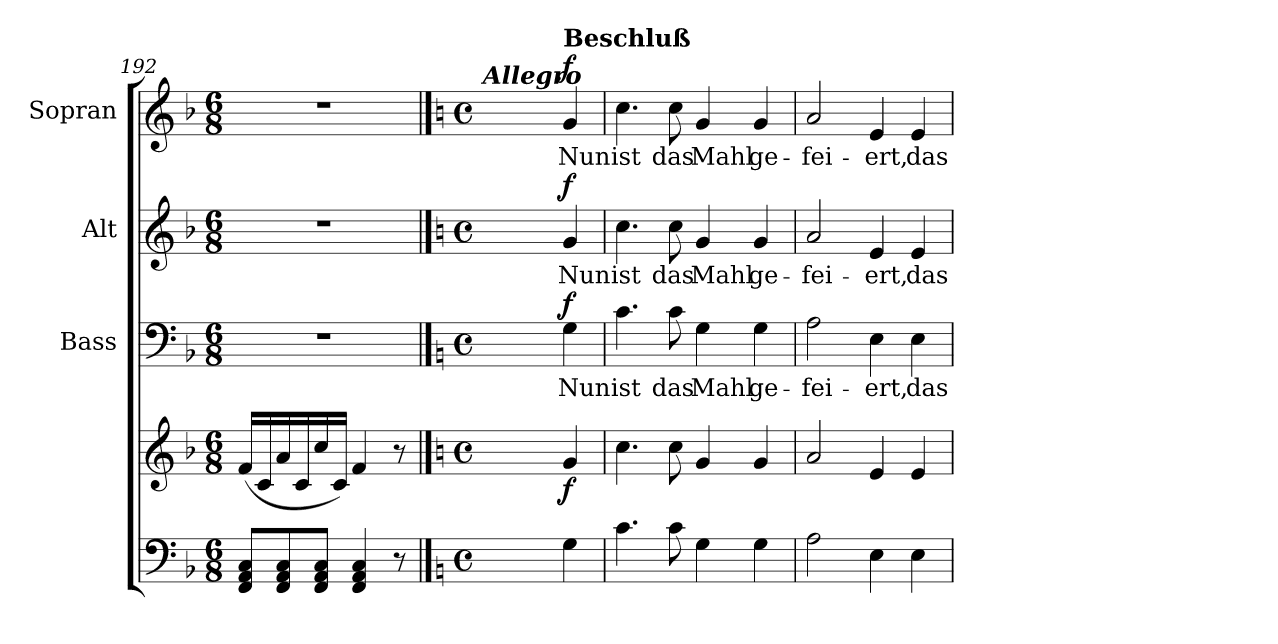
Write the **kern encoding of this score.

**kern	**kern	**dynam	**kern	**text	**dynam	**kern	**text	**dynam	**kern	**text	**dynam
*part4	*part4	*part4	*part3	*part3	*part3	*part2	*part2	*part2	*part1	*part1	*part1
*staff5	*staff4	*staff4/5	*staff3	*staff3	*staff3	*staff2	*staff2	*staff2	*staff1	*staff1	*staff1
*	*	*	*I"Bass	*	*	*I"Alt	*	*	*I"Sopran	*	*
*clefF4	*clefG2	*	*clefF4	*	*	*clefG2	*	*	*clefG2	*	*
*k[b-]	*k[b-]	*	*k[b-]	*	*	*k[b-]	*	*	*k[b-]	*	*
*F:	*F:	*	*F:	*	*	*F:	*	*	*F:	*	*
*M6/8	*M6/8	*	*M6/8	*	*	*M6/8	*	*	*M6/8	*	*
=192	=192	=192	=192	=192	=192	=192	=192	=192	=192	=192	=192
8FF/ 8AA/ 8C/L	(<16f/LL	.	2.r	.	.	2.r	.	.	2.r	.	.
.	16c/	.	.	.	.	.	.	.	.	.	.
8FF/ 8AA/ 8C/	16a/	.	.	.	.	.	.	.	.	.	.
.	16c/	.	.	.	.	.	.	.	.	.	.
8FF/ 8AA/ 8C/J	16cc/	.	.	.	.	.	.	.	.	.	.
.	16c/JJ)	.	.	.	.	.	.	.	.	.	.
4FF/ 4AA/ 4C/	4f/	.	.	.	.	.	.	.	.	.	.
8r	8r	.	.	.	.	.	.	.	.	.	.
!!LO:PB:g=z
==193	==193	==193	==193	==193	==193	==193	==193	==193	==193	==193	==193
*k[]	*k[]	*	*k[]	*	*	*k[]	*	*	*k[]	*	*
*C:	*C:	*	*C:	*	*	*C:	*	*	*C:	*	*
*M4/4	*M4/4	*	*M4/4	*	*	*M4/4	*	*	*M4/4	*	*
*met(c)	*met(c)	*	*met(c)	*	*	*met(c)	*	*	*met(c)	*	*
!	!	!	!	!	!	!	!	!	!LO:TX:a:Bi:t=Allegro	!	!
2.ryy	2.ryy	.	2.ryy	.	.	2.ryy	.	.	2.ryy	.	.
!	!	!	!	!	!	!	!	!	!LO:TX:a:B:t=Beschluß	!	!
!	!	!LO:DY:b	!	!LO:LY:b	!LO:DY:a	!	!LO:LY:b	!LO:DY:a	!	!LO:LY:b	!LO:DY:b
4G\	4g/	f	4G\	Nun	f	4g/	Nun	f	4g/	Nun	f
=194	=194	=194	=194	=194	=194	=194	=194	=194	=194	=194	=194
!	!	!	!	!LO:LY:b	!	!	!LO:LY:b	!	!	!LO:LY:b	!
4.c\	4.cc\	.	4.c\	ist	.	4.cc\	ist	.	4.cc\	ist	.
!	!	!	!	!LO:LY:b	!	!	!LO:LY:b	!	!	!LO:LY:b	!
8c\	8cc\	.	8c\	das	.	8cc\	das	.	8cc\	das	.
!	!	!	!	!LO:LY:b	!	!	!LO:LY:b	!	!	!LO:LY:b	!
4G\	4g/	.	4G\	Mahl	.	4g/	Mahl	.	4g/	Mahl	.
!	!	!	!	!LO:LY:b	!	!	!LO:LY:b	!	!	!LO:LY:b	!
4G\	4g/	.	4G\	ge-	.	4g/	ge-	.	4g/	ge-	.
=195	=195	=195	=195	=195	=195	=195	=195	=195	=195	=195	=195
!	!	!	!	!LO:LY:b	!	!	!LO:LY:b	!	!	!LO:LY:b	!
2A\	2a/	.	2A\	-fei-	.	2a/	-fei-	.	2a/	-fei-	.
!	!	!	!	!LO:LY:b	!	!	!LO:LY:b	!	!	!LO:LY:b	!
4E\	4e/	.	4E\	-ert,	.	4e/	-ert,	.	4e/	-ert,	.
!	!	!	!	!LO:LY:b	!	!	!LO:LY:b	!	!	!LO:LY:b	!
4E\	4e/	.	4E\	das	.	4e/	das	.	4e/	das	.
=	=	=	=	=	=	=	=	=	=	=	=
*-	*-	*-	*-	*-	*-	*-	*-	*-	*-	*-	*-
